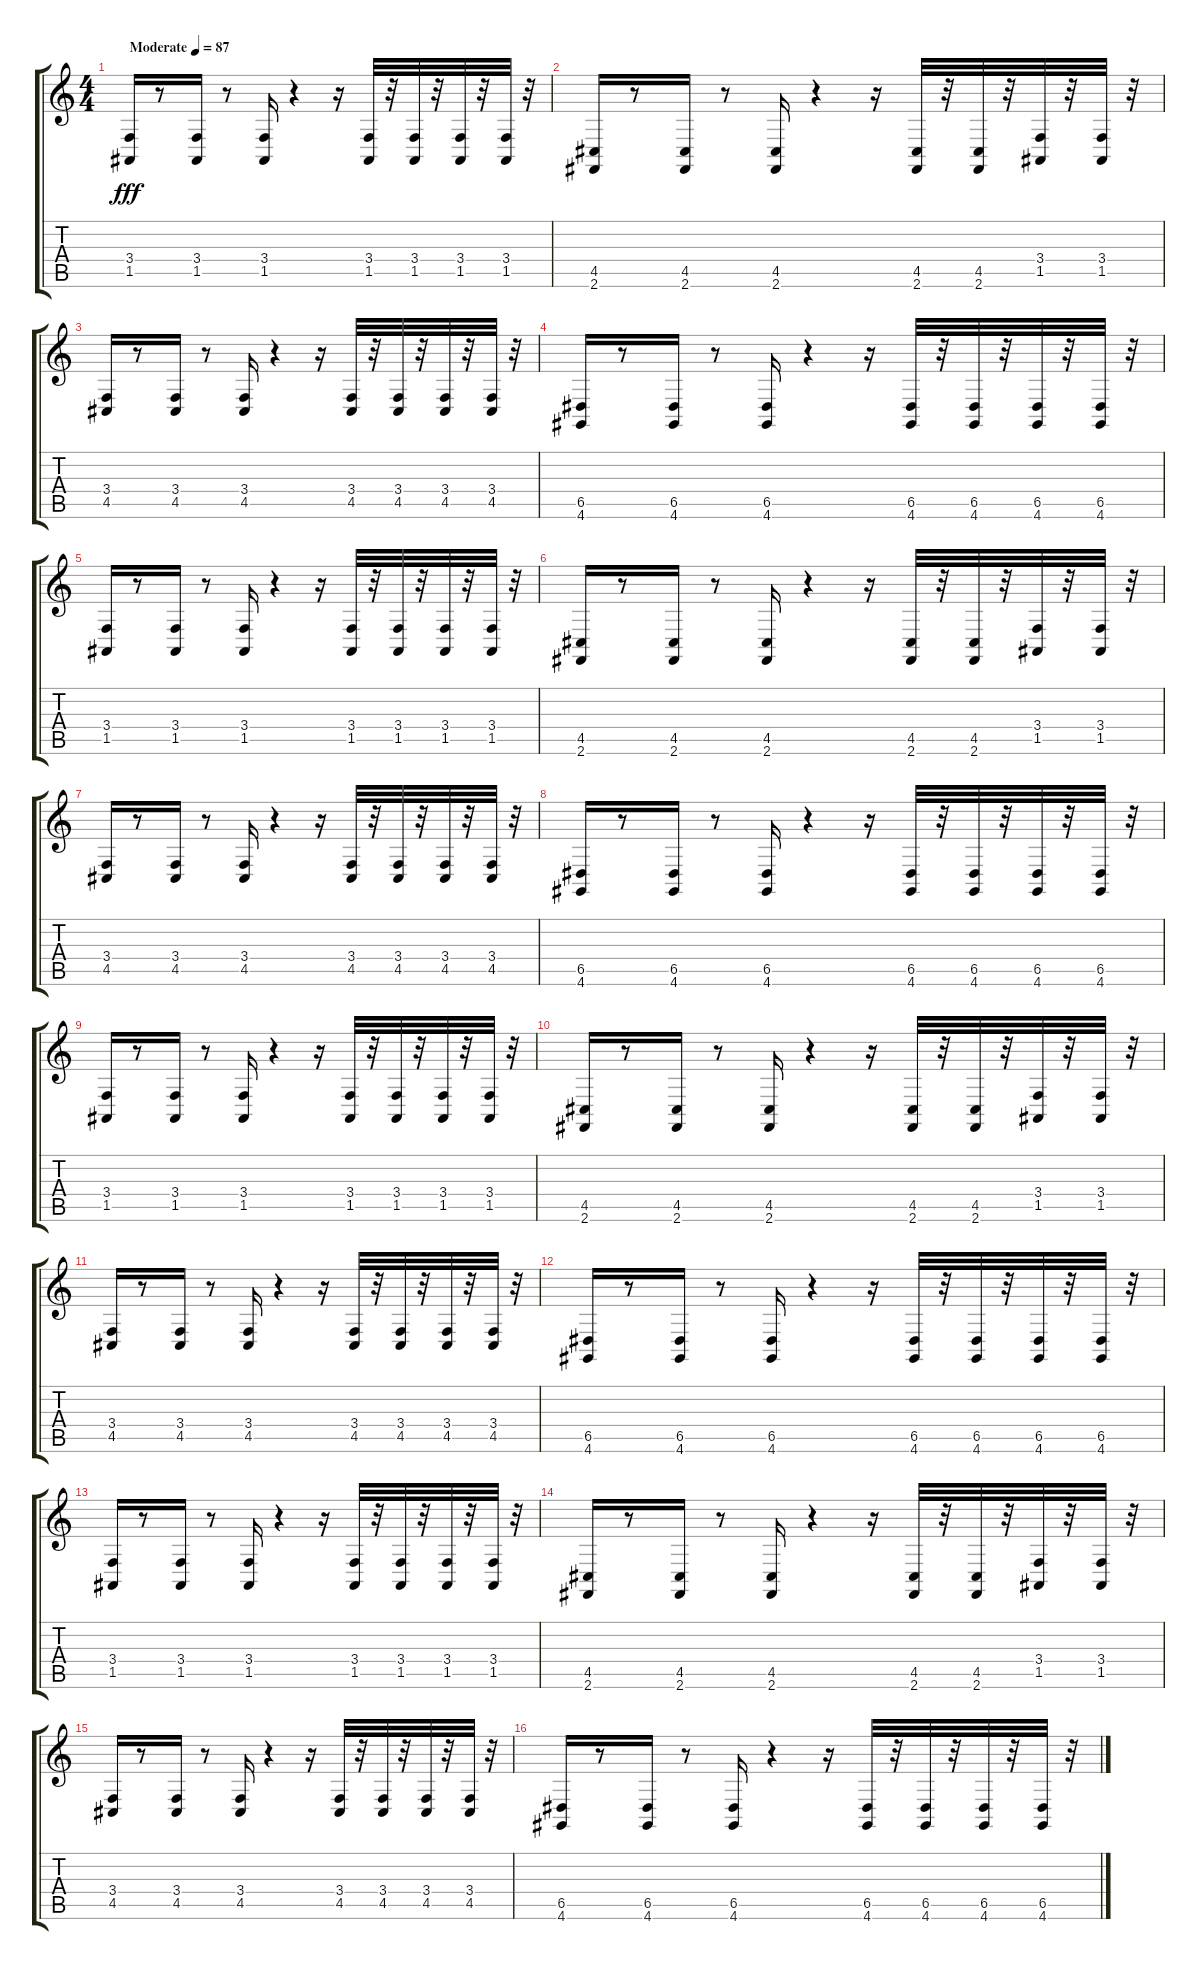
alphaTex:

\track (" " " ") {instrument altosax}
\staff {score tabs}
\tuning (E4 B3 G3 D3 A2 E2) {hide}
\ts (4 4)
\tempo (87 "Moderate")
\clef g2
\ks c
(3.4 1.5).16{dy fff instrument altosax} r.8 (3.4 1.5).16 r.8 (3.4 1.5).16 r.4 r.16 (3.4 1.5).32 r.32 (3.4 1.5).32 r.32 (3.4 1.5).32 r.32 (3.4 1.5).32 r.32 |
(4.5 2.6).16 r.8 (4.5 2.6).16 r.8 (4.5 2.6).16 r.4 r.16 (4.5 2.6).32 r.32 (4.5 2.6).32 r.32 (3.4 1.5).32 r.32 (3.4 1.5).32 r.32 |
(3.4 4.5).16 r.8 (3.4 4.5).16 r.8 (3.4 4.5).16 r.4 r.16 (3.4 4.5).32 r.32 (3.4 4.5).32 r.32 (3.4 4.5).32 r.32 (3.4 4.5).32 r.32 |
(6.5 4.6).16 r.8 (6.5 4.6).16 r.8 (6.5 4.6).16 r.4 r.16 (6.5 4.6).32 r.32 (6.5 4.6).32 r.32 (6.5 4.6).32 r.32 (6.5 4.6).32 r.32 |
(3.4 1.5).16 r.8 (3.4 1.5).16 r.8 (3.4 1.5).16 r.4 r.16 (3.4 1.5).32 r.32 (3.4 1.5).32 r.32 (3.4 1.5).32 r.32 (3.4 1.5).32 r.32 |
(4.5 2.6).16 r.8 (4.5 2.6).16 r.8 (4.5 2.6).16 r.4 r.16 (4.5 2.6).32 r.32 (4.5 2.6).32 r.32 (3.4 1.5).32 r.32 (3.4 1.5).32 r.32 |
(3.4 4.5).16 r.8 (3.4 4.5).16 r.8 (3.4 4.5).16 r.4 r.16 (3.4 4.5).32 r.32 (3.4 4.5).32 r.32 (3.4 4.5).32 r.32 (3.4 4.5).32 r.32 |
(6.5 4.6).16 r.8 (6.5 4.6).16 r.8 (6.5 4.6).16 r.4 r.16 (6.5 4.6).32 r.32 (6.5 4.6).32 r.32 (6.5 4.6).32 r.32 (6.5 4.6).32 r.32 |
(3.4 1.5).16 r.8 (3.4 1.5).16 r.8 (3.4 1.5).16 r.4 r.16 (3.4 1.5).32 r.32 (3.4 1.5).32 r.32 (3.4 1.5).32 r.32 (3.4 1.5).32 r.32 |
(4.5 2.6).16 r.8 (4.5 2.6).16 r.8 (4.5 2.6).16 r.4 r.16 (4.5 2.6).32 r.32 (4.5 2.6).32 r.32 (3.4 1.5).32 r.32 (3.4 1.5).32 r.32 |
(3.4 4.5).16 r.8 (3.4 4.5).16 r.8 (3.4 4.5).16 r.4 r.16 (3.4 4.5).32 r.32 (3.4 4.5).32 r.32 (3.4 4.5).32 r.32 (3.4 4.5).32 r.32 |
(6.5 4.6).16 r.8 (6.5 4.6).16 r.8 (6.5 4.6).16 r.4 r.16 (6.5 4.6).32 r.32 (6.5 4.6).32 r.32 (6.5 4.6).32 r.32 (6.5 4.6).32 r.32 |
(3.4 1.5).16 r.8 (3.4 1.5).16 r.8 (3.4 1.5).16 r.4 r.16 (3.4 1.5).32 r.32 (3.4 1.5).32 r.32 (3.4 1.5).32 r.32 (3.4 1.5).32 r.32 |
(4.5 2.6).16 r.8 (4.5 2.6).16 r.8 (4.5 2.6).16 r.4 r.16 (4.5 2.6).32 r.32 (4.5 2.6).32 r.32 (3.4 1.5).32 r.32 (3.4 1.5).32 r.32 |
(3.4 4.5).16 r.8 (3.4 4.5).16 r.8 (3.4 4.5).16 r.4 r.16 (3.4 4.5).32 r.32 (3.4 4.5).32 r.32 (3.4 4.5).32 r.32 (3.4 4.5).32 r.32 |
(6.5 4.6).16 r.8 (6.5 4.6).16 r.8 (6.5 4.6).16 r.4 r.16 (6.5 4.6).32 r.32 (6.5 4.6).32 r.32 (6.5 4.6).32 r.32 (6.5 4.6).32 r.32
